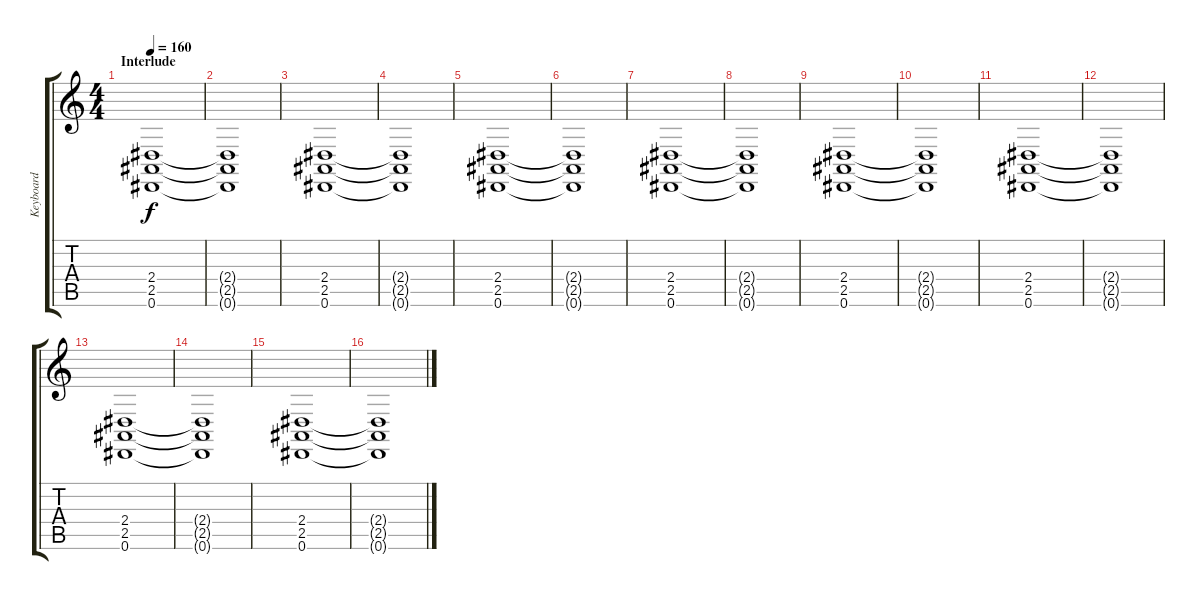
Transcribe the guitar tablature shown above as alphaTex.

\track ("Keyboard" "Keyboard") {instrument stringensemble1}
\staff {score tabs}
\tuning (Eb4 Bb3 Gb3 Db3 Ab2 Eb2) {hide}
\ts (4 4)
\section ("" "Interlude")
\tempo 160
\clef g2
\ks c
(2.4 2.5 0.6).1{dy f volume 5} |
(2.4{t} 2.5{t} 0.6{t}).1 |
(2.4 2.5 0.6).1{volume 5} |
(2.4{t} 2.5{t} 0.6{t}).1 |
(2.4 2.5 0.6).1{volume 5} |
(2.4{t} 2.5{t} 0.6{t}).1 |
(2.4 2.5 0.6).1{volume 5} |
(2.4{t} 2.5{t} 0.6{t}).1 |
(2.4 2.5 0.6).1{volume 5} |
(2.4{t} 2.5{t} 0.6{t}).1 |
(2.4 2.5 0.6).1{volume 5} |
(2.4{t} 2.5{t} 0.6{t}).1 |
(2.4 2.5 0.6).1{volume 5} |
(2.4{t} 2.5{t} 0.6{t}).1 |
(2.4 2.5 0.6).1{volume 5} |
(2.4{t} 2.5{t} 0.6{t}).1
